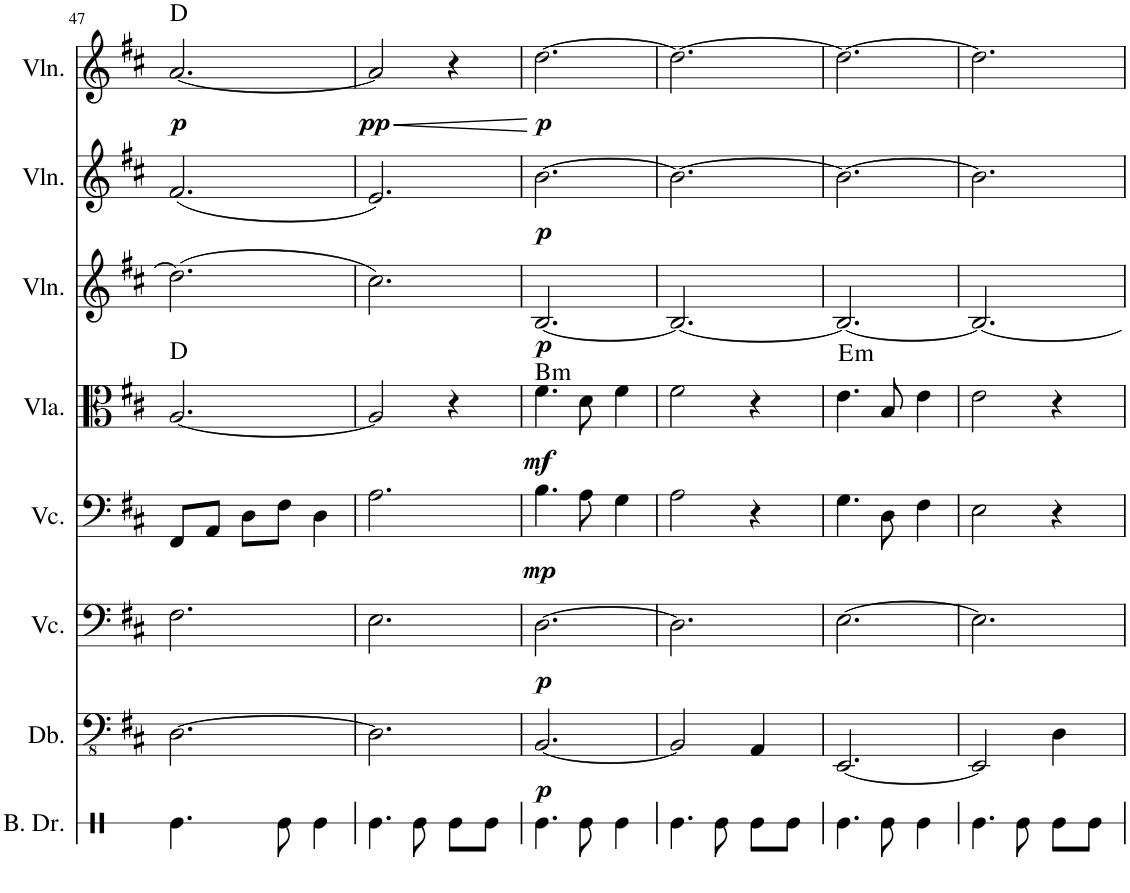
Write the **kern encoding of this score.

**kern	**kern	**dynam	**kern	**dynam	**kern	**dynam	**kern	**dynam	**harte	**kern	**dynam	**kern	**dynam	**kern	**dynam	**harte
*part8	*part7	*part7	*part6	*part6	*part5	*part5	*part4	*part4	*part4	*part3	*part3	*part2	*part2	*part1	*part1	*part1
*staff8	*staff7	*staff7	*staff6	*staff6	*staff5	*staff5	*staff4	*staff4	*	*staff3	*staff3	*staff2	*staff2	*staff1	*staff1	*
*I"Bass Drum	*I"Double Bass	*	*I"Violoncello	*	*I"Violoncello	*	*I"Viola	*	*	*I"Violin	*	*I"Violin	*	*I"Violin	*	*
*I'B. Dr.	*I'Db.	*	*I'Vc.	*	*I'Vc.	*	*I'Vla.	*	*	*I'Vln.	*	*I'Vln.	*	*I'Vln.	*	*
!!LO:PB:g=z
*clefX	*clefFv4	*	*clefF4	*	*clefF4	*	*clefC3	*	*	*clefG2	*	*clefG2	*	*clefG2	*	*
*	*Trd7c12	*	*	*	*	*	*	*	*	*	*	*	*	*	*	*
*k[]	*k[f#c#]	*	*k[f#c#]	*	*k[f#c#]	*	*k[f#c#]	*	*	*k[f#c#]	*	*k[f#c#]	*	*k[f#c#]	*	*
*M3/4	*M3/4	*	*M3/4	*	*M3/4	*	*M3/4	*	*	*M3/4	*	*M3/4	*	*M3/4	*	*
=47	=47	=47	=47	=47	=47	=47	=47	=47	=47	=47	=47	=47	=47	=47	=47	=47
!	!	!	!	!	!	!	!	!	!	!	!	!	!	!	!LO:DY:b	!
4.Re\	[2.DD\	.	2.F#\	.	8FF#/L	.	[2.A/	.	D:maj	(2.dd\]	.	(2.f#/	.	[2.a/	p	D:maj
.	.	.	.	.	8AA/J	.	.	.	.	.	.	.	.	.	.	.
.	.	.	.	.	8D\L	.	.	.	.	.	.	.	.	.	.	.
8Re\	.	.	.	.	8F#\J	.	.	.	.	.	.	.	.	.	.	.
4Re\	.	.	.	.	4D\	.	.	.	.	.	.	.	.	.	.	.
=48	=48	=48	=48	=48	=48	=48	=48	=48	=48	=48	=48	=48	=48	=48	=48	=48
!	!	!	!	!	!	!	!	!	!	!	!	!	!	!	!LO:HP:b	!
!	!	!	!	!	!	!	!	!	!	!	!	!	!	!	!LO:DY:n=1:b	!
4.Re\	2.DD\]	.	2.E\	.	2.A\	.	2A/]	.	.	2.cc#\)	.	2.e/)	.	2a/]	< pp	.
8Re\	.	.	.	.	.	.	.	.	.	.	.	.	.	.	.	.
8Re\L	.	.	.	.	.	.	4r	.	.	.	.	.	.	4r	.	.
8Re\J	.	.	.	.	.	.	.	.	.	.	.	.	.	.	.	.
.	.	.	.	.	.	.	.	.	.	.	.	.	.	.	[	.
=49	=49	=49	=49	=49	=49	=49	=49	=49	=49	=49	=49	=49	=49	=49	=49	=49
!	!	!LO:DY:b	!	!LO:DY:b	!	!LO:DY:b	!	!LO:DY:b	!LO:H:kt=m	!	!LO:DY:b	!	!LO:DY:b	!	!LO:DY:b	!
4.Re\	[2.BBB/	p	[2.D\	p	4.B\	mp	4.f#\	mf	B:min	[2.B/	p	[2.b\	p	[2.dd\	p	.
8Re\	.	.	.	.	8A\	.	8d\	.	.	.	.	.	.	.	.	.
4Re\	.	.	.	.	4G\	.	4f#\	.	.	.	.	.	.	.	.	.
=50	=50	=50	=50	=50	=50	=50	=50	=50	=50	=50	=50	=50	=50	=50	=50	=50
4.Re\	2BBB/]	.	2.D\]	.	2A\	.	2f#\	.	.	2.B/_	.	2.b\_	.	2.dd\_	.	.
8Re\	.	.	.	.	.	.	.	.	.	.	.	.	.	.	.	.
8Re\L	4AAA/	.	.	.	4r	.	4r	.	.	.	.	.	.	.	.	.
8Re\J	.	.	.	.	.	.	.	.	.	.	.	.	.	.	.	.
=51	=51	=51	=51	=51	=51	=51	=51	=51	=51	=51	=51	=51	=51	=51	=51	=51
!	!	!	!	!	!	!	!	!	!LO:H:kt=m	!	!	!	!	!	!	!
4.Re\	[2.EEE/	.	[2.E\	.	4.G\	.	4.e\	.	E:min	2.B/_	.	2.b\_	.	2.dd\_	.	.
8Re\	.	.	.	.	8D\	.	8B/	.	.	.	.	.	.	.	.	.
4Re\	.	.	.	.	4F#\	.	4e\	.	.	.	.	.	.	.	.	.
=52	=52	=52	=52	=52	=52	=52	=52	=52	=52	=52	=52	=52	=52	=52	=52	=52
4.Re\	2EEE/]	.	2.E\]	.	2E\	.	2e\	.	.	2.B/_	.	2.b\]	.	2.dd\]	.	.
8Re\	.	.	.	.	.	.	.	.	.	.	.	.	.	.	.	.
8Re\L	4DD\	.	.	.	4r	.	4r	.	.	.	.	.	.	.	.	.
8Re\J	.	.	.	.	.	.	.	.	.	.	.	.	.	.	.	.
=	=	=	=	=	=	=	=	=	=	=	=	=	=	=	=	=
*-	*-	*-	*-	*-	*-	*-	*-	*-	*-	*-	*-	*-	*-	*-	*-	*-
